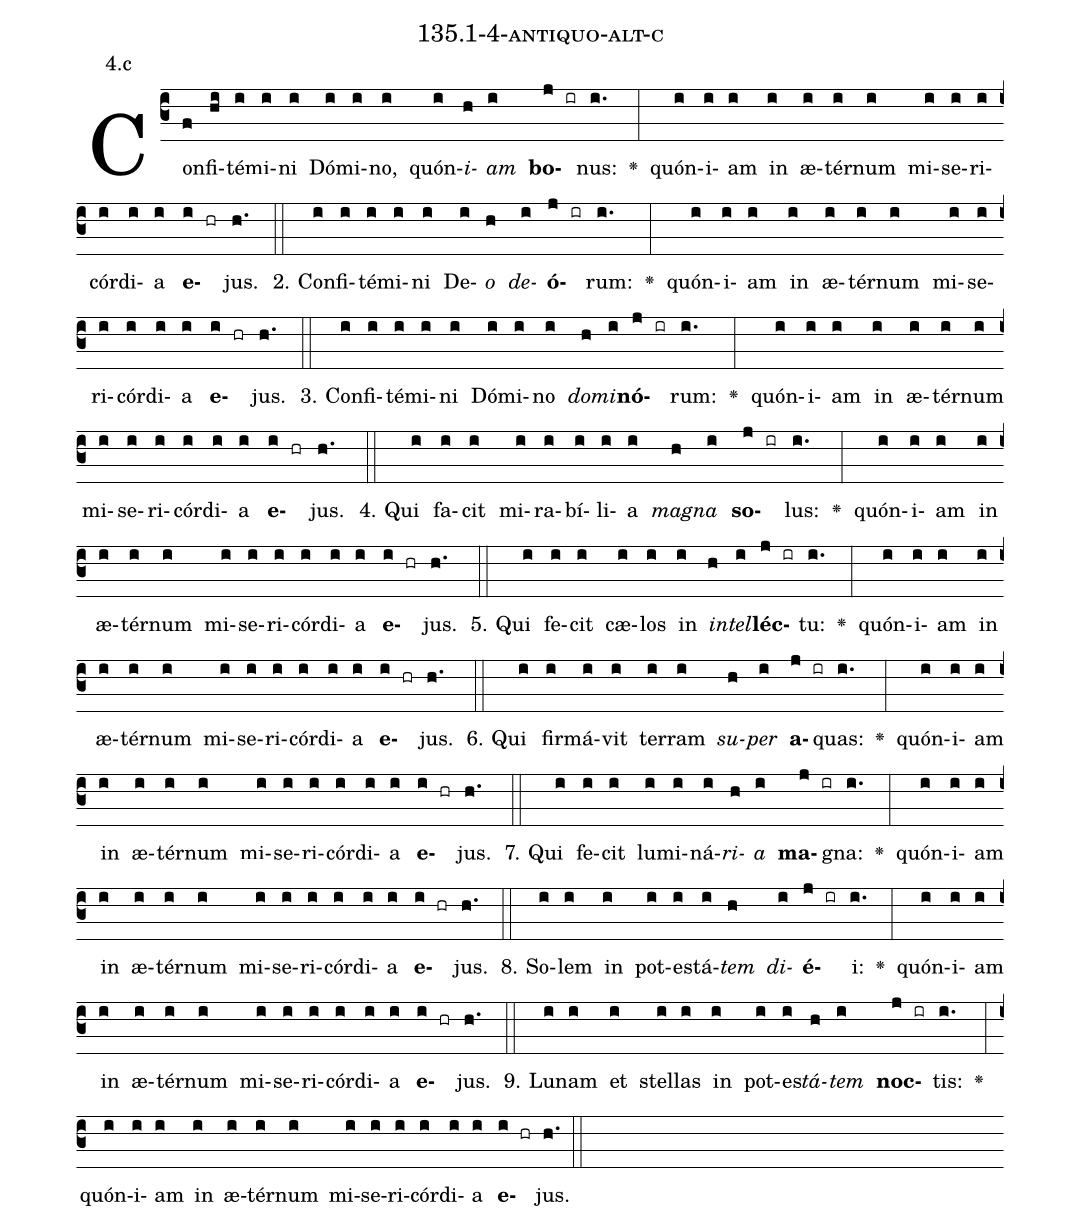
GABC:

name: 135.1-4-antiquo-alt-c;
annotation: 4.c;
%%
(c3)Con(f)fi(hi)té(i)mi(i)ni(i) Dó(i)mi(i)no,(i) quón(i)<i>i</i>(h)<i>am</i>(i) <b>bo</b>(j ir)nus:(i.) <v>\greheightstar</v>(:) quón(i)i(i)am(i) in(i) æ(i)tér(i)num(i) mi(i)se(i)ri(i)cór(i)di(i)a(i) <b>e</b>(i hr)jus.(h.) (::)
2. Con(i)fi(i)té(i)mi(i)ni(i) De(i)<i>o</i>(h) <i>de</i>(i)<b>ó</b>(j ir)rum:(i.) <v>\greheightstar</v>(:) quón(i)i(i)am(i) in(i) æ(i)tér(i)num(i) mi(i)se(i)ri(i)cór(i)di(i)a(i) <b>e</b>(i hr)jus.(h.) (::)
3. Con(i)fi(i)té(i)mi(i)ni(i) Dó(i)mi(i)no(i) <i>do</i>(h)<i>mi</i>(i)<b>nó</b>(j ir)rum:(i.) <v>\greheightstar</v>(:) quón(i)i(i)am(i) in(i) æ(i)tér(i)num(i) mi(i)se(i)ri(i)cór(i)di(i)a(i) <b>e</b>(i hr)jus.(h.) (::)
4. Qui(i) fa(i)cit(i) mi(i)ra(i)bí(i)li(i)a(i) <i>ma</i>(h)<i>gna</i>(i) <b>so</b>(j ir)lus:(i.) <v>\greheightstar</v>(:) quón(i)i(i)am(i) in(i) æ(i)tér(i)num(i) mi(i)se(i)ri(i)cór(i)di(i)a(i) <b>e</b>(i hr)jus.(h.) (::)
5. Qui(i) fe(i)cit(i) cæ(i)los(i) in(i) <i>in</i>(h)<i>tel</i>(i)<b>léc</b>(j ir)tu:(i.) <v>\greheightstar</v>(:) quón(i)i(i)am(i) in(i) æ(i)tér(i)num(i) mi(i)se(i)ri(i)cór(i)di(i)a(i) <b>e</b>(i hr)jus.(h.) (::)
6. Qui(i) fir(i)má(i)vit(i) ter(i)ram(i) <i>su</i>(h)<i>per</i>(i) <b>a</b>(j ir)quas:(i.) <v>\greheightstar</v>(:) quón(i)i(i)am(i) in(i) æ(i)tér(i)num(i) mi(i)se(i)ri(i)cór(i)di(i)a(i) <b>e</b>(i hr)jus.(h.) (::)
7. Qui(i) fe(i)cit(i) lu(i)mi(i)ná(i)<i>ri</i>(h)<i>a</i>(i) <b>ma</b>(j ir)gna:(i.) <v>\greheightstar</v>(:) quón(i)i(i)am(i) in(i) æ(i)tér(i)num(i) mi(i)se(i)ri(i)cór(i)di(i)a(i) <b>e</b>(i hr)jus.(h.) (::)
8. So(i)lem(i) in(i) pot(i)es(i)tá(i)<i>tem</i>(h) <i>di</i>(i)<b>é</b>(j ir)i:(i.) <v>\greheightstar</v>(:) quón(i)i(i)am(i) in(i) æ(i)tér(i)num(i) mi(i)se(i)ri(i)cór(i)di(i)a(i) <b>e</b>(i hr)jus.(h.) (::)
9. Lu(i)nam(i) et(i) stel(i)las(i) in(i) pot(i)es(i)<i>tá</i>(h)<i>tem</i>(i) <b>noc</b>(j ir)tis:(i.) <v>\greheightstar</v>(:) quón(i)i(i)am(i) in(i) æ(i)tér(i)num(i) mi(i)se(i)ri(i)cór(i)di(i)a(i) <b>e</b>(i hr)jus.(h.) (::)
